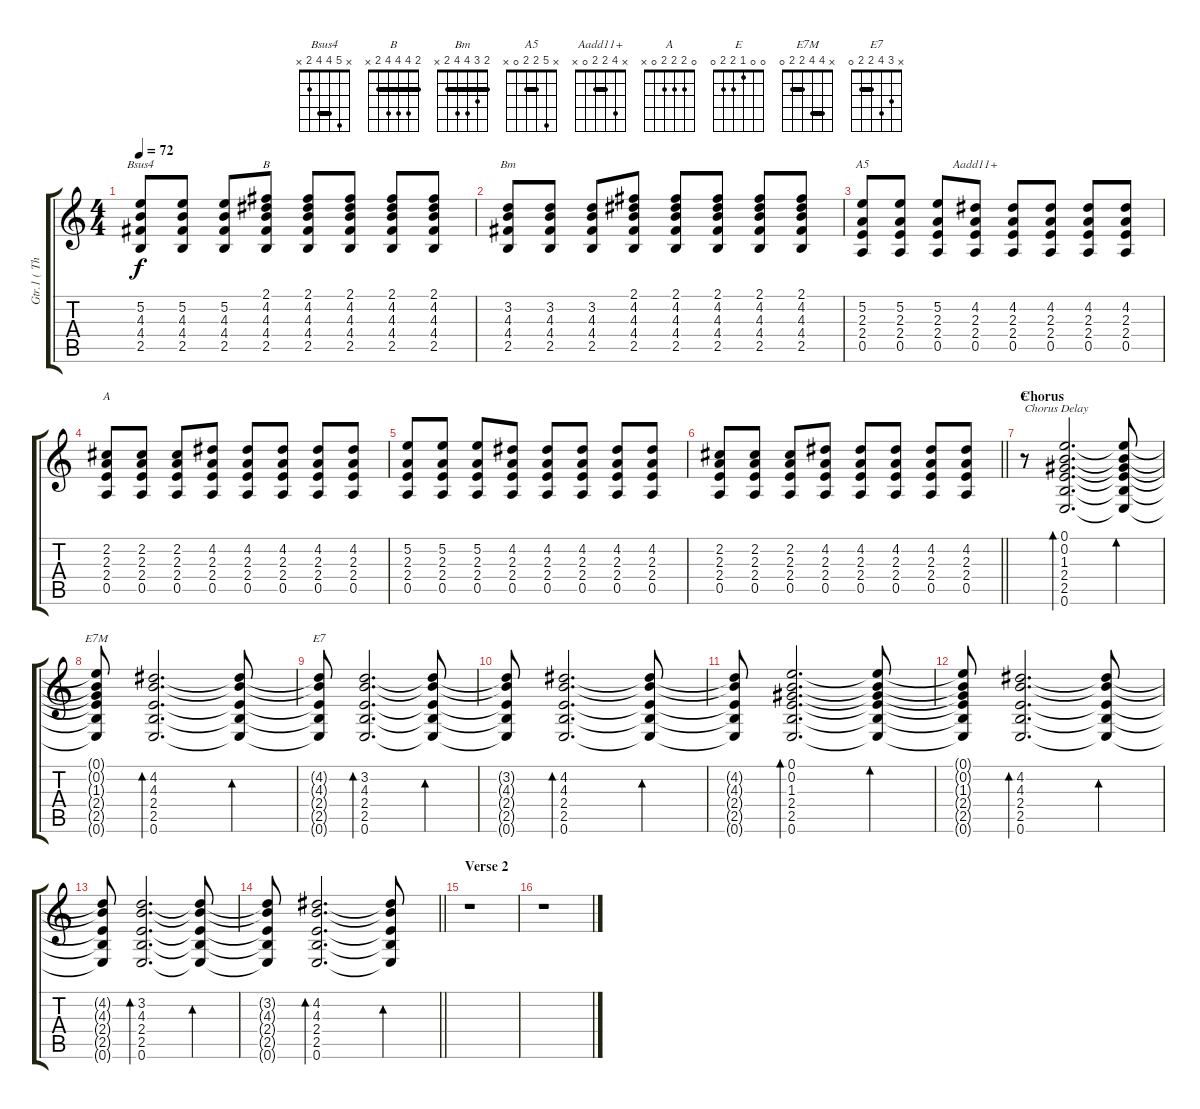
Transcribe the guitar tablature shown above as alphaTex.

\track ("Gtr.1 ( Thom Yorke )" "Gtr.1 ( Th") {instrument electricguitarclean}
\staff {score tabs}
\tuning (E4 B3 G3 D3 A2 E2) {hide}
\chord ("Bsus4" x 5 4 4 2 x) {barre 4}
\chord ("B" 2 4 4 4 2 x) {barre 2}
\chord ("Bm" 2 3 4 4 2 x) {barre 2}
\chord ("A5" x 5 2 2 0 x) {barre 2}
\chord ("Aadd11+" x 4 2 2 0 x) {barre 2}
\chord ("A" 0 2 2 2 0 x)
\chord ("E" 0 0 1 2 2 0)
\chord ("E7M" x 4 4 2 2 0) {barre (2 4)}
\chord ("E7" x 3 4 2 2 0) {barre 2}
\ts (4 4)
\tempo 72
\clef g2
\ks c
(5.2 4.3 4.4 2.5).8{ch "Bsus4" dy f} (5.2 4.3 4.4 2.5).8 (5.2 4.3 4.4 2.5).8 (2.1 4.2 4.3 4.4 2.5).8{ch "B"} (2.1 4.2 4.3 4.4 2.5).8 (2.1 4.2 4.3 4.4 2.5).8 (2.1 4.2 4.3 4.4 2.5).8 (2.1 4.2 4.3 4.4 2.5).8 |
(3.2 4.3 4.4 2.5).8{ch "Bm"} (3.2 4.3 4.4 2.5).8 (3.2 4.3 4.4 2.5).8 (2.1 4.2 4.3 4.4 2.5).8 (2.1 4.2 4.3 4.4 2.5).8 (2.1 4.2 4.3 4.4 2.5).8 (2.1 4.2 4.3 4.4 2.5).8 (2.1 4.2 4.3 4.4 2.5).8 |
(5.2 2.3 2.4 0.5).8{ch "A5"} (5.2 2.3 2.4 0.5).8 (5.2 2.3 2.4 0.5).8 (4.2 2.3 2.4 0.5).8{ch "Aadd11+"} (4.2 2.3 2.4 0.5).8 (4.2 2.3 2.4 0.5).8 (4.2 2.3 2.4 0.5).8 (4.2 2.3 2.4 0.5).8 |
(2.2 2.3 2.4 0.5).8{ch "A"} (2.2 2.3 2.4 0.5).8 (2.2 2.3 2.4 0.5).8 (4.2 2.3 2.4 0.5).8 (4.2 2.3 2.4 0.5).8 (4.2 2.3 2.4 0.5).8 (4.2 2.3 2.4 0.5).8 (4.2 2.3 2.4 0.5).8 |
(5.2 2.3 2.4 0.5).8 (5.2 2.3 2.4 0.5).8 (5.2 2.3 2.4 0.5).8 (4.2 2.3 2.4 0.5).8 (4.2 2.3 2.4 0.5).8 (4.2 2.3 2.4 0.5).8 (4.2 2.3 2.4 0.5).8 (4.2 2.3 2.4 0.5).8 |
\barLineRight lightlight
(2.2 2.3 2.4 0.5).8 (2.2 2.3 2.4 0.5).8 (2.2 2.3 2.4 0.5).8 (4.2 2.3 2.4 0.5).8 (4.2 2.3 2.4 0.5).8 (4.2 2.3 2.4 0.5).8 (4.2 2.3 2.4 0.5).8 (4.2 2.3 2.4 0.5).8 |
\section ("" "Chorus")
r.8{ch "E" txt "Chorus Delay" volume 12 instrument electricguitarclean} (0.1 0.2 1.3 2.4 2.5 0.6).2{d bd 240} (0.1{t} 0.2{t} 1.3{t} 2.4{t} 2.5{t} 0.6{t}).8{bd 240} |
(0.1{t} 0.2{t} 1.3{t} 2.4{t} 2.5{t} 0.6{t}).8{ch "E7M"} (4.2 4.3 2.4 2.5 0.6).2{d bd 240} (4.2{t} 4.3{t} 2.4{t} 2.5{t} 0.6{t}).8{bd 240} |
(4.2{t} 4.3{t} 2.4{t} 2.5{t} 0.6{t}).8{ch "E7"} (3.2 4.3 2.4 2.5 0.6).2{d bd 240} (3.2{t} 4.3{t} 2.4{t} 2.5{t} 0.6{t}).8{bd 240} |
(3.2{t} 4.3{t} 2.4{t} 2.5{t} 0.6{t}).8 (4.2 4.3 2.4 2.5 0.6).2{d bd 240} (4.2{t} 4.3{t} 2.4{t} 2.5{t} 0.6{t}).8{bd 240} |
(4.2{t} 4.3{t} 2.4{t} 2.5{t} 0.6{t}).8 (0.1 0.2 1.3 2.4 2.5 0.6).2{d bd 240} (0.1{t} 0.2{t} 1.3{t} 2.4{t} 2.5{t} 0.6{t}).8{bd 240} |
(0.1{t} 0.2{t} 1.3{t} 2.4{t} 2.5{t} 0.6{t}).8 (4.2 4.3 2.4 2.5 0.6).2{d bd 240} (4.2{t} 4.3{t} 2.4{t} 2.5{t} 0.6{t}).8{bd 240} |
(4.2{t} 4.3{t} 2.4{t} 2.5{t} 0.6{t}).8 (3.2 4.3 2.4 2.5 0.6).2{d bd 240} (3.2{t} 4.3{t} 2.4{t} 2.5{t} 0.6{t}).8{bd 240} |
\barLineRight lightlight
(3.2{t} 4.3{t} 2.4{t} 2.5{t} 0.6{t}).8 (4.2 4.3 2.4 2.5 0.6).2{d bd 240} (4.2{t} 4.3{t} 2.4{t} 2.5{t} 0.6{t}).8{bd 240} |
\section ("" "Verse 2")
r.1{volume 14 instrument distortionguitar} |
r.1
